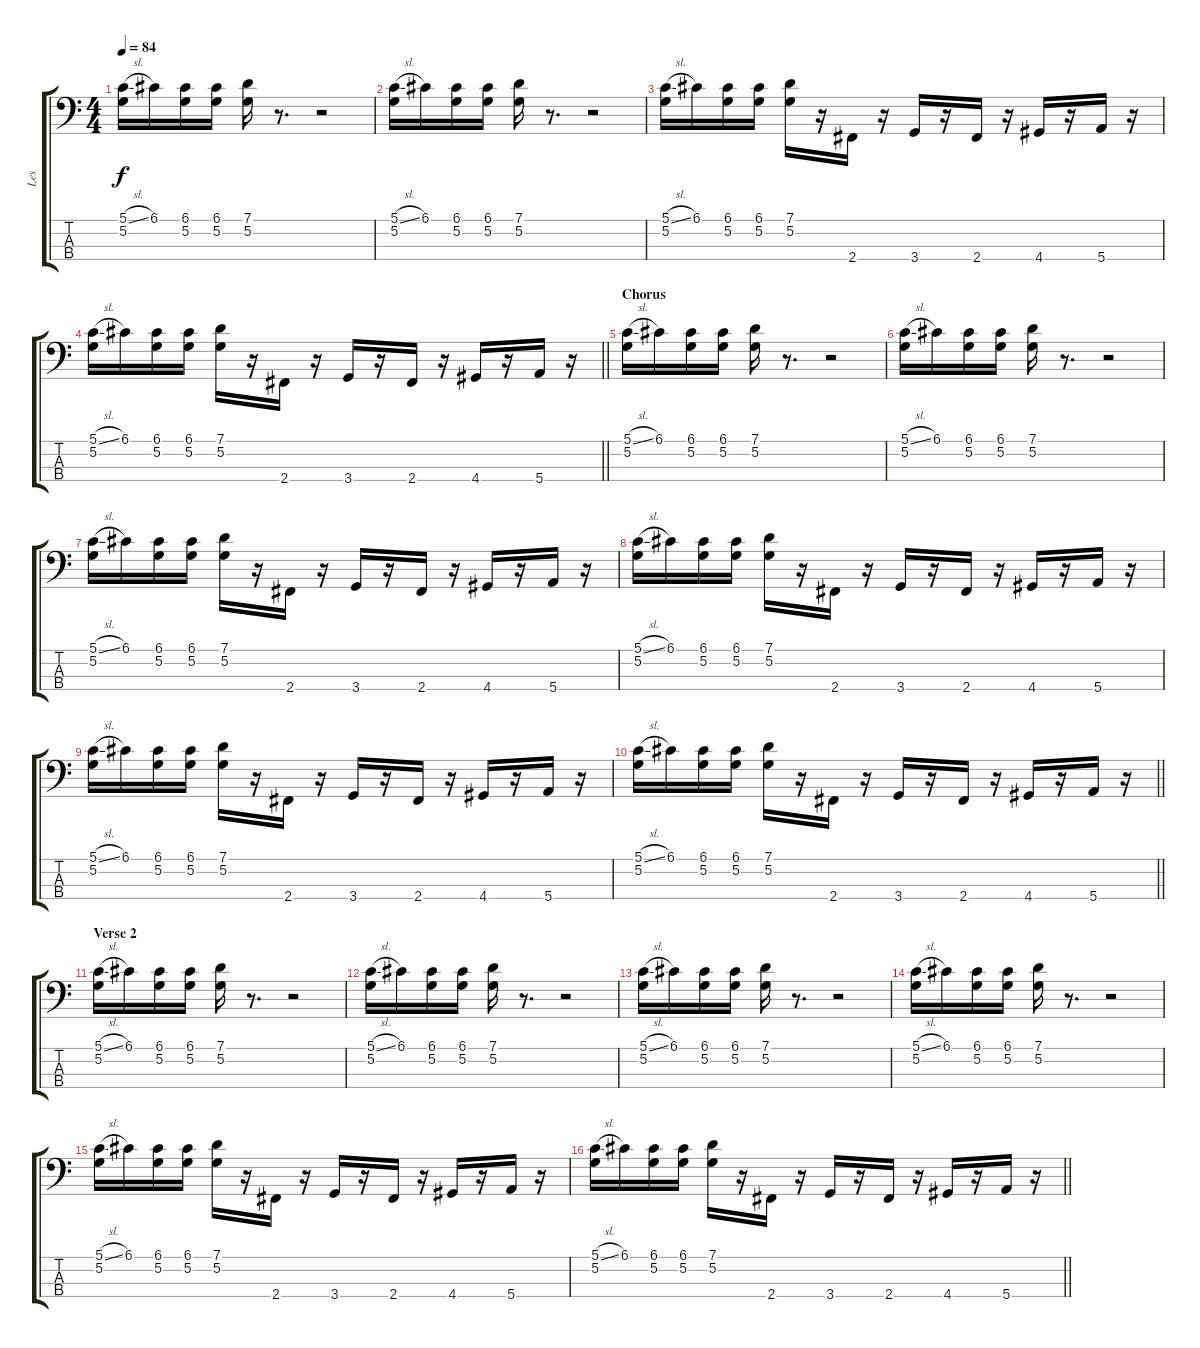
\track ("Les" "Les") {instrument slapbass2}
\staff {score tabs}
\tuning (G2 D2 A1 E1) {hide}
\ts (4 4)
\tempo 84
\clef f4
\ks c
(5.1{sl} 5.2).16{dy f} 6.1.16 (6.1 5.2).16 (6.1 5.2).16 (7.1 5.2).16 r.8{d} r.2 |
(5.1{sl} 5.2).16 6.1.16 (6.1 5.2).16 (6.1 5.2).16 (7.1 5.2).16 r.8{d} r.2 |
(5.1{sl} 5.2).16 6.1.16 (6.1 5.2).16 (6.1 5.2).16 (7.1 5.2).16 r.16 2.4.16 r.16 3.4.16 r.16 2.4.16 r.16 4.4.16 r.16 5.4.16 r.16 |
\barLineRight lightlight
(5.1{sl} 5.2).16 6.1.16 (6.1 5.2).16 (6.1 5.2).16 (7.1 5.2).16 r.16 2.4.16 r.16 3.4.16 r.16 2.4.16 r.16 4.4.16 r.16 5.4.16 r.16 |
\section ("" "Chorus")
(5.1{sl} 5.2).16 6.1.16 (6.1 5.2).16 (6.1 5.2).16 (7.1 5.2).16 r.8{d} r.2 |
(5.1{sl} 5.2).16 6.1.16 (6.1 5.2).16 (6.1 5.2).16 (7.1 5.2).16 r.8{d} r.2 |
(5.1{sl} 5.2).16 6.1.16 (6.1 5.2).16 (6.1 5.2).16 (7.1 5.2).16 r.16 2.4.16 r.16 3.4.16 r.16 2.4.16 r.16 4.4.16 r.16 5.4.16 r.16 |
(5.1{sl} 5.2).16 6.1.16 (6.1 5.2).16 (6.1 5.2).16 (7.1 5.2).16 r.16 2.4.16 r.16 3.4.16 r.16 2.4.16 r.16 4.4.16 r.16 5.4.16 r.16 |
(5.1{sl} 5.2).16 6.1.16 (6.1 5.2).16 (6.1 5.2).16 (7.1 5.2).16 r.16 2.4.16 r.16 3.4.16 r.16 2.4.16 r.16 4.4.16 r.16 5.4.16 r.16 |
\barLineRight lightlight
(5.1{sl} 5.2).16 6.1.16 (6.1 5.2).16 (6.1 5.2).16 (7.1 5.2).16 r.16 2.4.16 r.16 3.4.16 r.16 2.4.16 r.16 4.4.16 r.16 5.4.16 r.16 |
\section ("" "Verse 2")
(5.1{sl} 5.2).16 6.1.16 (6.1 5.2).16 (6.1 5.2).16 (7.1 5.2).16 r.8{d} r.2 |
(5.1{sl} 5.2).16 6.1.16 (6.1 5.2).16 (6.1 5.2).16 (7.1 5.2).16 r.8{d} r.2 |
(5.1{sl} 5.2).16 6.1.16 (6.1 5.2).16 (6.1 5.2).16 (7.1 5.2).16 r.8{d} r.2 |
(5.1{sl} 5.2).16 6.1.16 (6.1 5.2).16 (6.1 5.2).16 (7.1 5.2).16 r.8{d} r.2 |
(5.1{sl} 5.2).16 6.1.16 (6.1 5.2).16 (6.1 5.2).16 (7.1 5.2).16 r.16 2.4.16 r.16 3.4.16 r.16 2.4.16 r.16 4.4.16 r.16 5.4.16 r.16 |
\barLineRight lightlight
(5.1{sl} 5.2).16 6.1.16 (6.1 5.2).16 (6.1 5.2).16 (7.1 5.2).16 r.16 2.4.16 r.16 3.4.16 r.16 2.4.16 r.16 4.4.16 r.16 5.4.16 r.16
